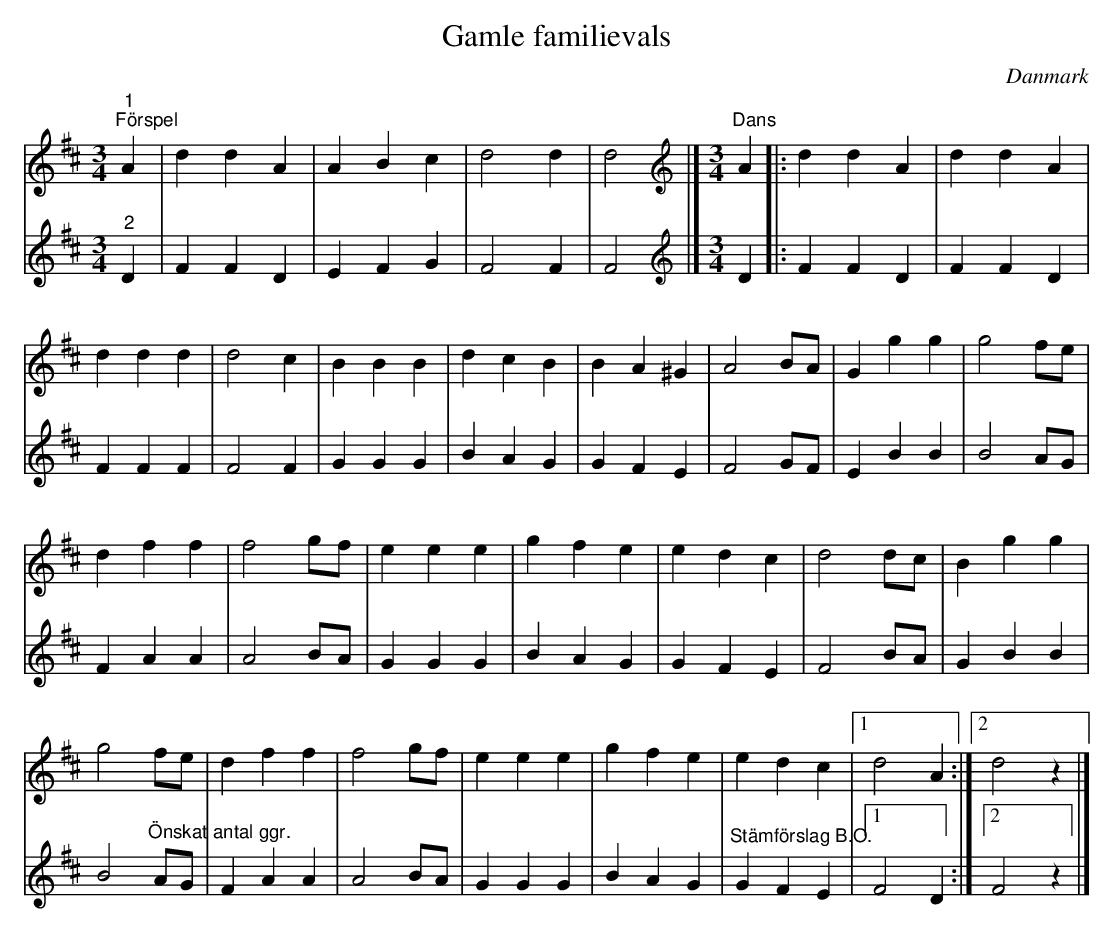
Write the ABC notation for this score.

X:1
T:Gamle familievals
O:Danmark
L:1/4
M:3/4
K:D
V:1
"^1""^Förspel" A | d d A | A B c | d2 d | d2 |][K:D][M:3/4][K:treble]"^Dans" A |: d d A | d d A |
d d d | d2 c | B B B | d c B | B A ^G | A2 B/A/ | G g g | g2 f/e/ |
d f f | f2 g/f/ | e e e | g f e | e d c | d2 d/c/ | B g g |
g2 f/e/ | d f f | f2 g/f/ | e e e | g f e | e d c |1 d2 A :|2 d2 z |]
V:2
"^2" D | F F D | E F G | F2 F | F2 |][K:D][M:3/4][K:treble] D |: F F D | F F D | F F F | F2 F |
G G G | B A G | G F E | F2 G/F/ | E B B | B2 A/G/ | F A A | A2 B/A/ | G G G | B A G | G F E |
F2 B/A/ | G B B | B2"^Önskat antal ggr." A/G/ | F A A | A2 B/A/ | G G G | B A G | "^Stämförslag B.O." G F E |1  F2 D :|2 F2 z |]
